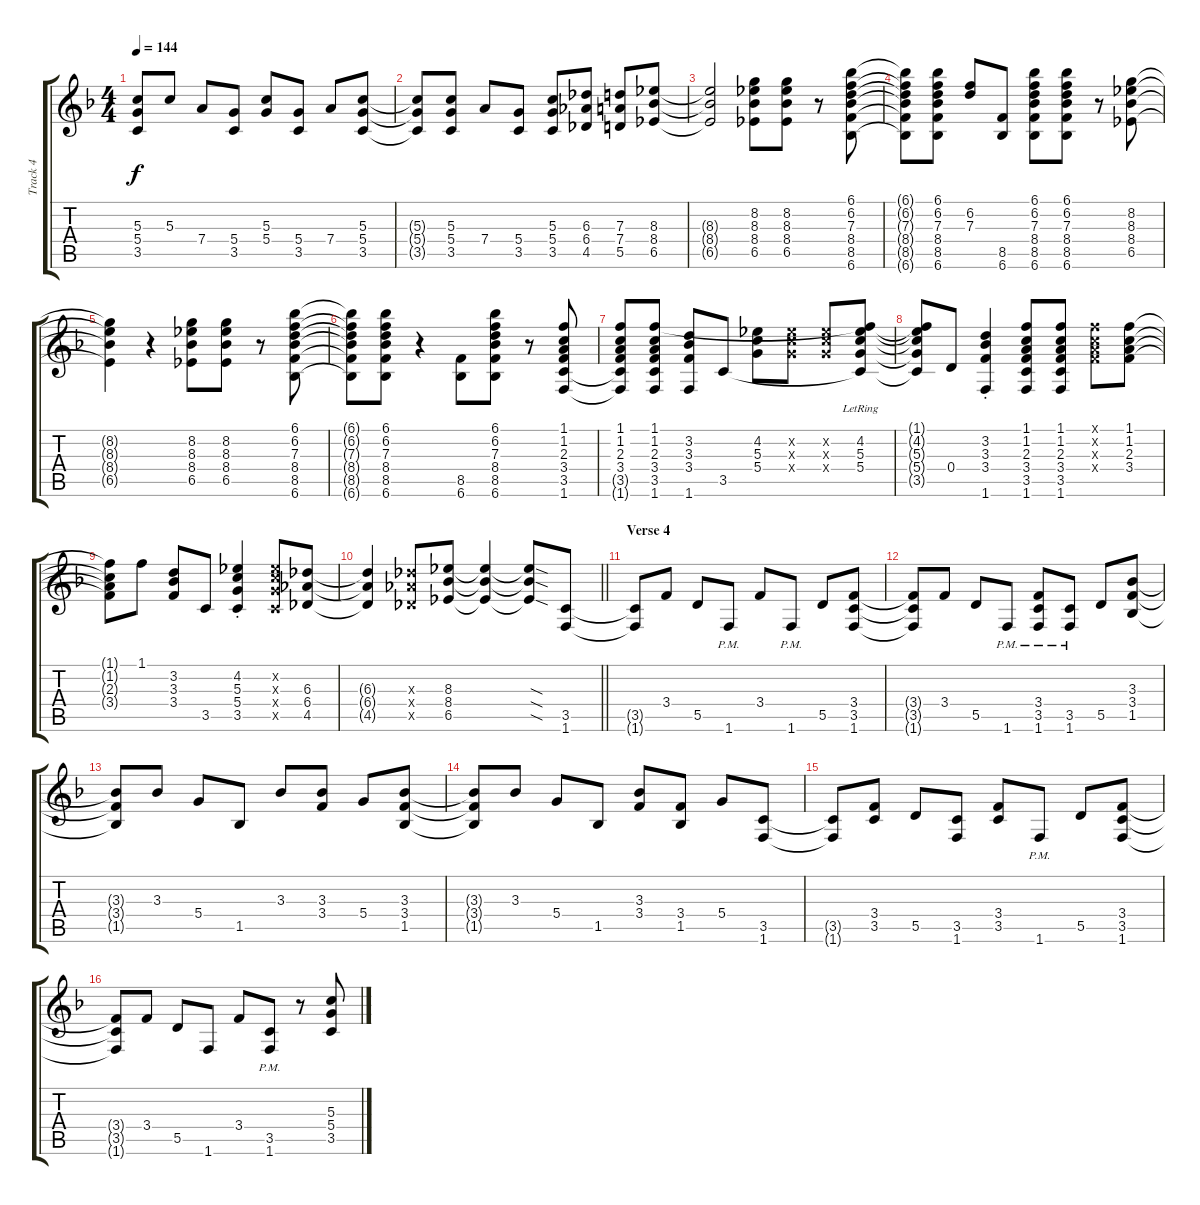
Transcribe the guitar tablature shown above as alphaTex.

\track ("Track 4" "Track 4") {instrument overdrivenguitar}
\staff {score tabs}
\tuning (E4 B3 G3 D3 A2 E2) {hide}
\ts (4 4)
\tempo 144
\clef g2
\ks f
(5.3{t} 5.4{t} 3.5{t}).8{dy f} 5.3.8 7.4.8 (5.4 3.5).8 (5.3 5.4).8 (5.4 3.5).8 7.4.8 (5.3 5.4 3.5).8 |
(5.3{t} 5.4{t} 3.5{t}).8 (5.3 5.4 3.5).8 7.4.8 (5.4 3.5).8 (5.3 5.4 3.5).8 (6.3 6.4 4.5).8 (7.3 7.4 5.5).8 (8.3 8.4 6.5).8 |
(8.3{t} 8.4{t} 6.5{t}).2 (8.2 8.3 8.4 6.5).8 (8.2 8.3 8.4 6.5).8 r.8 (6.1 6.2 7.3 8.4 8.5 6.6).8 |
(6.1{t} 6.2{t} 7.3{t} 8.4{t} 8.5{t} 6.6{t}).8 (6.1 6.2 7.3 8.4 8.5 6.6).8 (6.2 7.3).8 (8.5 6.6).8 (6.1 6.2 7.3 8.4 8.5 6.6).8 (6.1 6.2 7.3 8.4 8.5 6.6).8 r.8 (8.2 8.3 8.4 6.5).8 |
(8.2{t} 8.3{t} 8.4{t} 6.5{t}).4 r.4 (8.2 8.3 8.4 6.5).8 (8.2 8.3 8.4 6.5).8 r.8 (6.1 6.2 7.3 8.4 8.5 6.6).8 |
(6.1{t} 6.2{t} 7.3{t} 8.4{t} 8.5{t} 6.6{t}).8 (6.1 6.2 7.3 8.4 8.5 6.6).8 r.4 (8.5 6.6).8 (6.1 6.2 7.3 8.4 8.5 6.6).8 r.8 (1.1 1.2 2.3 3.4 3.5 1.6).8 |
(1.1 1.2 2.3 3.4 3.5{t} 1.6{t}).8 (1.1 1.2 2.3 3.4 3.5 1.6).8 (3.2 3.3 3.4 1.6).8 3.5.8 (4.2 5.3 5.4).8 (4.2{x} 5.3{x} 5.4{x}).8 (4.2{x} 5.3{x} 5.4{x}).8 (1.1{t} 4.2{lr} 5.3{lr} 5.4{lr} 3.5{t}).8 |
(1.1{t} 4.2{t} 5.3{t} 5.4{t} 3.5{t}).8 0.4.8 (3.2{st} 3.3{st} 3.4{st} 1.6{st}).4 (1.1 1.2 2.3 3.4 3.5 1.6).8 (1.1 1.2 2.3 3.4 3.5 1.6).8 (1.1{x} 1.2{x} 2.3{x} 3.4{x}).8 (1.1 1.2 2.3 3.4).8 |
(1.1{t} 1.2{t} 2.3{t} 3.4{t}).8 1.1.8 (3.2 3.3 3.4).8 3.5.8 (4.2{st} 5.3{st} 5.4{st} 3.5{st}).4 (4.2{x} 5.3{x} 5.4{x} 3.5{x}).8 (6.3 6.4 4.5).8 |
\barLineRight lightlight
(6.3{t} 6.4{t} 4.5{t}).4 (6.3{x} 6.4{x} 4.5{x}).8 (8.3 8.4 6.5).8 (8.3{t} 8.4{t} 6.5{t}).4 (8.3{sod t} 8.4{sod t} 6.5{sod t}).8 (3.5 1.6).8 |
\section ("" "Verse 4")
(3.5{t} 1.6{t}).8 3.4.8 5.5.8 1.6{pm}.8 3.4.8 1.6{pm}.8 5.5.8 (3.4 3.5 1.6).8 |
(3.4{t} 3.5{t} 1.6{t}).8 3.4.8 5.5.8 1.6{pm}.8 (3.4{pm} 3.5{pm} 1.6{pm}).8 (3.5{pm} 1.6{pm}).8 5.5.8 (3.3 3.4 1.5).8 |
(3.3{t} 3.4{t} 1.5{t}).8 3.3.8 5.4.8 1.5.8 3.3.8 (3.3 3.4).8 5.4.8 (3.3 3.4 1.5).8 |
(3.3{t} 3.4{t} 1.5{t}).8 3.3.8 5.4.8 1.5.8 (3.3 3.4).8 (3.4 1.5).8 5.4.8 (3.5 1.6).8 |
(3.5{t} 1.6{t}).8 (3.4 3.5).8 5.5.8 (3.5 1.6).8 (3.4 3.5).8 1.6{pm}.8 5.5.8 (3.4 3.5 1.6).8 |
(3.4{t} 3.5{t} 1.6{t}).8 3.4.8 5.5.8 1.6.8 3.4.8 (3.5{pm} 1.6{pm}).8 r.8 (5.3 5.4 3.5).8
